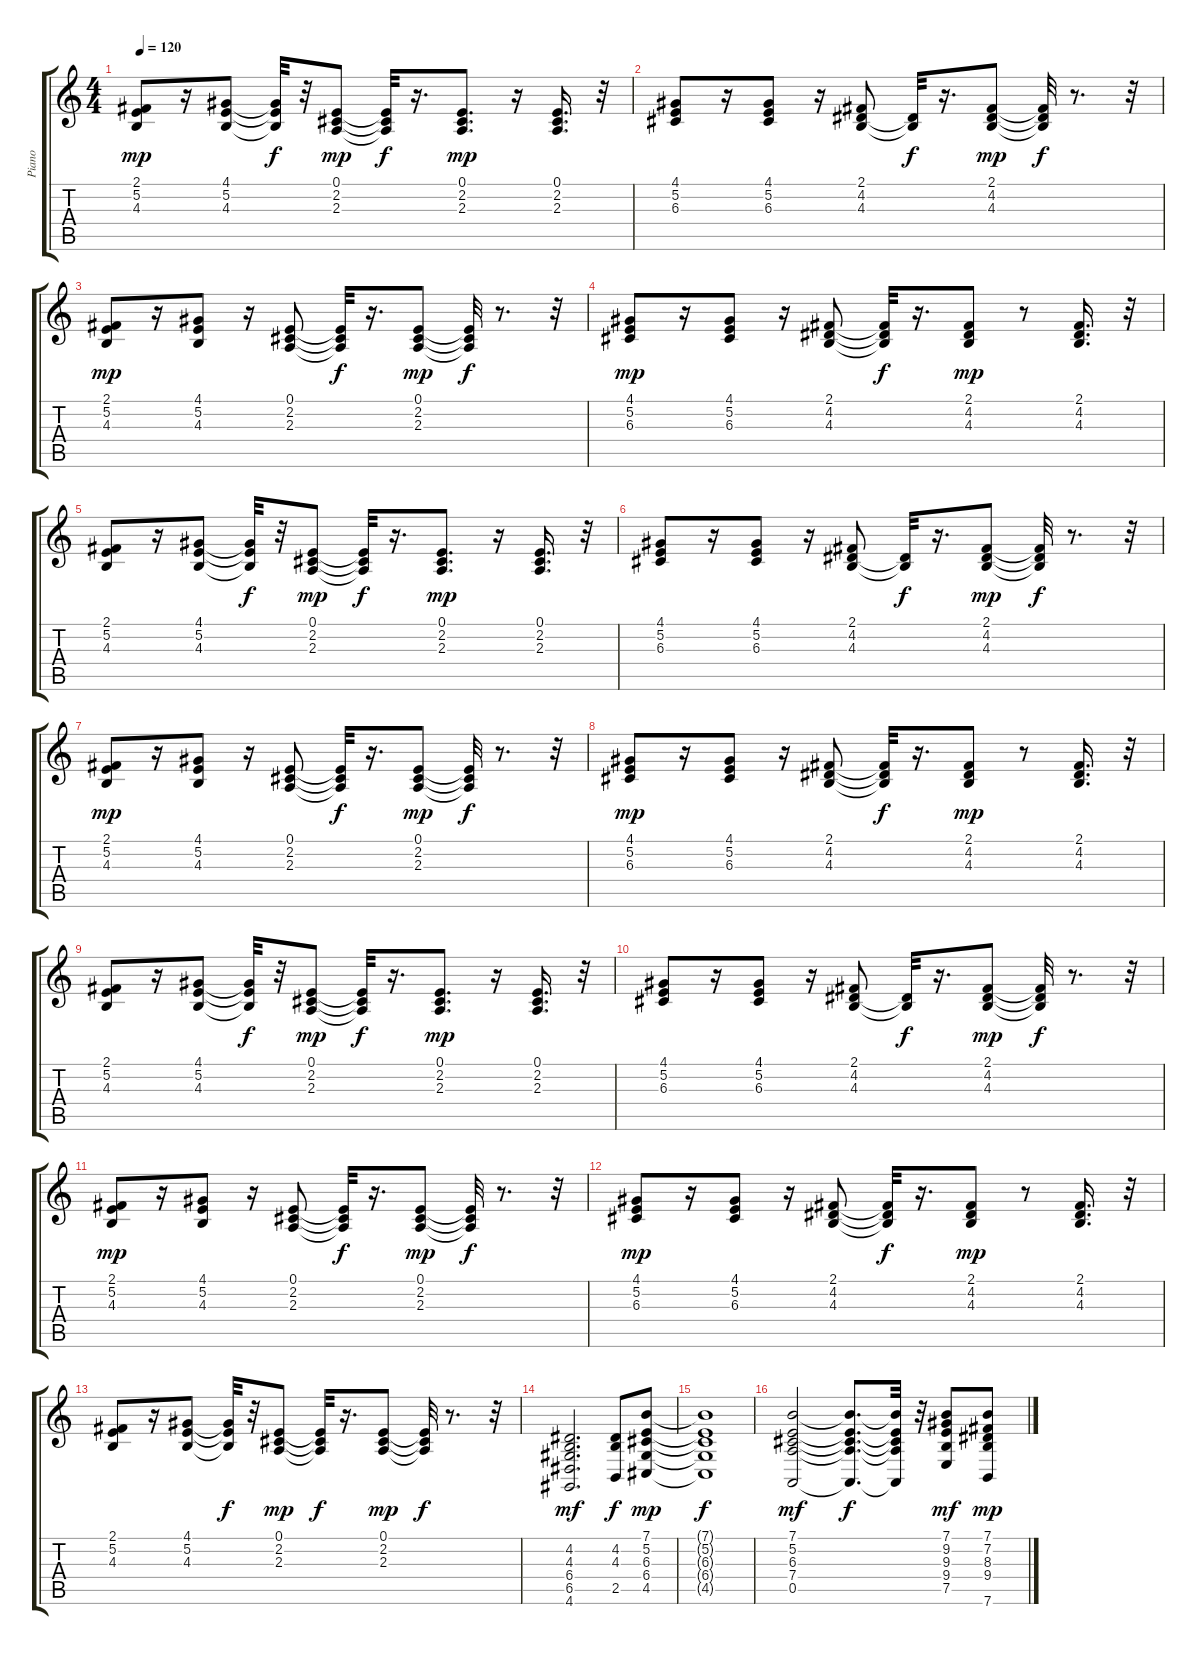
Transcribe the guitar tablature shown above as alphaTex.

\track ("Piano     " "Piano     ") {instrument electricgrandpiano}
\staff {score tabs}
\tuning (E4 B3 G3 D3 A2 E2) {hide}
\ts (4 4)
\tempo 120
\clef g2
\ks c
(2.1 5.2 4.3).8{dy mp} r.16 (4.1 5.2 4.3).8 (4.1{t} 5.2{t} 4.3{t}).32{dy f} r.32 (0.1 2.2 2.3).8{dy mp} (0.1{t} 2.2{t} 2.3{t}).32{dy f} r.16{d} (0.1 2.2 2.3).8{d dy mp} r.16 (0.1 2.2 2.3).16{d} r.32 |
(4.1 5.2 6.3).8 r.16 (4.1 5.2 6.3).8 r.16 (2.1 4.2 4.3).8 (4.2{t} 4.3{t}).32{dy f} r.16{d} (2.1 4.2 4.3).8{dy mp} (2.1{t} 4.2{t} 4.3{t}).32{dy f} r.8{d} r.32 |
(2.1 5.2 4.3).8{dy mp} r.16 (4.1 5.2 4.3).8 r.16 (0.1 2.2 2.3).8 (0.1{t} 2.2{t} 2.3{t}).32{dy f} r.16{d} (0.1 2.2 2.3).8{dy mp} (0.1{t} 2.2{t} 2.3{t}).32{dy f} r.8{d} r.32 |
(4.1 5.2 6.3).8{dy mp} r.16 (4.1 5.2 6.3).8 r.16 (2.1 4.2 4.3).8 (2.1{t} 4.2{t} 4.3{t}).32{dy f} r.16{d} (2.1 4.2 4.3).8{dy mp} r.8 (2.1 4.2 4.3).16{d} r.32 |
(2.1 5.2 4.3).8 r.16 (4.1 5.2 4.3).8 (4.1{t} 5.2{t} 4.3{t}).32{dy f} r.32 (0.1 2.2 2.3).8{dy mp} (0.1{t} 2.2{t} 2.3{t}).32{dy f} r.16{d} (0.1 2.2 2.3).8{d dy mp} r.16 (0.1 2.2 2.3).16{d} r.32 |
(4.1 5.2 6.3).8 r.16 (4.1 5.2 6.3).8 r.16 (2.1 4.2 4.3).8 (4.2{t} 4.3{t}).32{dy f} r.16{d} (2.1 4.2 4.3).8{dy mp} (2.1{t} 4.2{t} 4.3{t}).32{dy f} r.8{d} r.32 |
(2.1 5.2 4.3).8{dy mp} r.16 (4.1 5.2 4.3).8 r.16 (0.1 2.2 2.3).8 (0.1{t} 2.2{t} 2.3{t}).32{dy f} r.16{d} (0.1 2.2 2.3).8{dy mp} (0.1{t} 2.2{t} 2.3{t}).32{dy f} r.8{d} r.32 |
(4.1 5.2 6.3).8{dy mp} r.16 (4.1 5.2 6.3).8 r.16 (2.1 4.2 4.3).8 (2.1{t} 4.2{t} 4.3{t}).32{dy f} r.16{d} (2.1 4.2 4.3).8{dy mp} r.8 (2.1 4.2 4.3).16{d} r.32 |
(2.1 5.2 4.3).8 r.16 (4.1 5.2 4.3).8 (4.1{t} 5.2{t} 4.3{t}).32{dy f} r.32 (0.1 2.2 2.3).8{dy mp} (0.1{t} 2.2{t} 2.3{t}).32{dy f} r.16{d} (0.1 2.2 2.3).8{d dy mp} r.16 (0.1 2.2 2.3).16{d} r.32 |
(4.1 5.2 6.3).8 r.16 (4.1 5.2 6.3).8 r.16 (2.1 4.2 4.3).8 (4.2{t} 4.3{t}).32{dy f} r.16{d} (2.1 4.2 4.3).8{dy mp} (2.1{t} 4.2{t} 4.3{t}).32{dy f} r.8{d} r.32 |
(2.1 5.2 4.3).8{dy mp} r.16 (4.1 5.2 4.3).8 r.16 (0.1 2.2 2.3).8 (0.1{t} 2.2{t} 2.3{t}).32{dy f} r.16{d} (0.1 2.2 2.3).8{dy mp} (0.1{t} 2.2{t} 2.3{t}).32{dy f} r.8{d} r.32 |
(4.1 5.2 6.3).8{dy mp} r.16 (4.1 5.2 6.3).8 r.16 (2.1 4.2 4.3).8 (2.1{t} 4.2{t} 4.3{t}).32{dy f} r.16{d} (2.1 4.2 4.3).8{dy mp} r.8 (2.1 4.2 4.3).16{d} r.32 |
(2.1 5.2 4.3).8 r.16 (4.1 5.2 4.3).8 (4.1{t} 5.2{t} 4.3{t}).32{dy f} r.32 (0.1 2.2 2.3).8{dy mp} (0.1{t} 2.2{t} 2.3{t}).32{dy f} r.16{d} (0.1 2.2 2.3).8{dy mp} (0.1{t} 2.2{t} 2.3{t}).32{dy f} r.8{d} r.32 |
(4.2 4.3 6.4 6.5 4.6).2{d dy mf} (4.2 4.3 2.5).8{dy f} (7.1 5.2 6.3 6.4 4.5).8{dy mp} |
(7.1{t} 5.2{t} 6.3{t} 6.4{t} 4.5{t}).1{dy f} |
(7.1 5.2 6.3 7.4 0.5).2{dy mf} (7.1{t} 5.2{t} 6.3{t} 7.4{t} 0.5{t}).8{d dy f} (7.1{t} 5.2{t} 6.3{t} 7.4{t} 0.5{t}).32 r.32 (7.1 9.2 9.3 9.4 7.5).8{dy mf} (7.1 7.2 8.3 9.4 7.6).8{dy mp}
